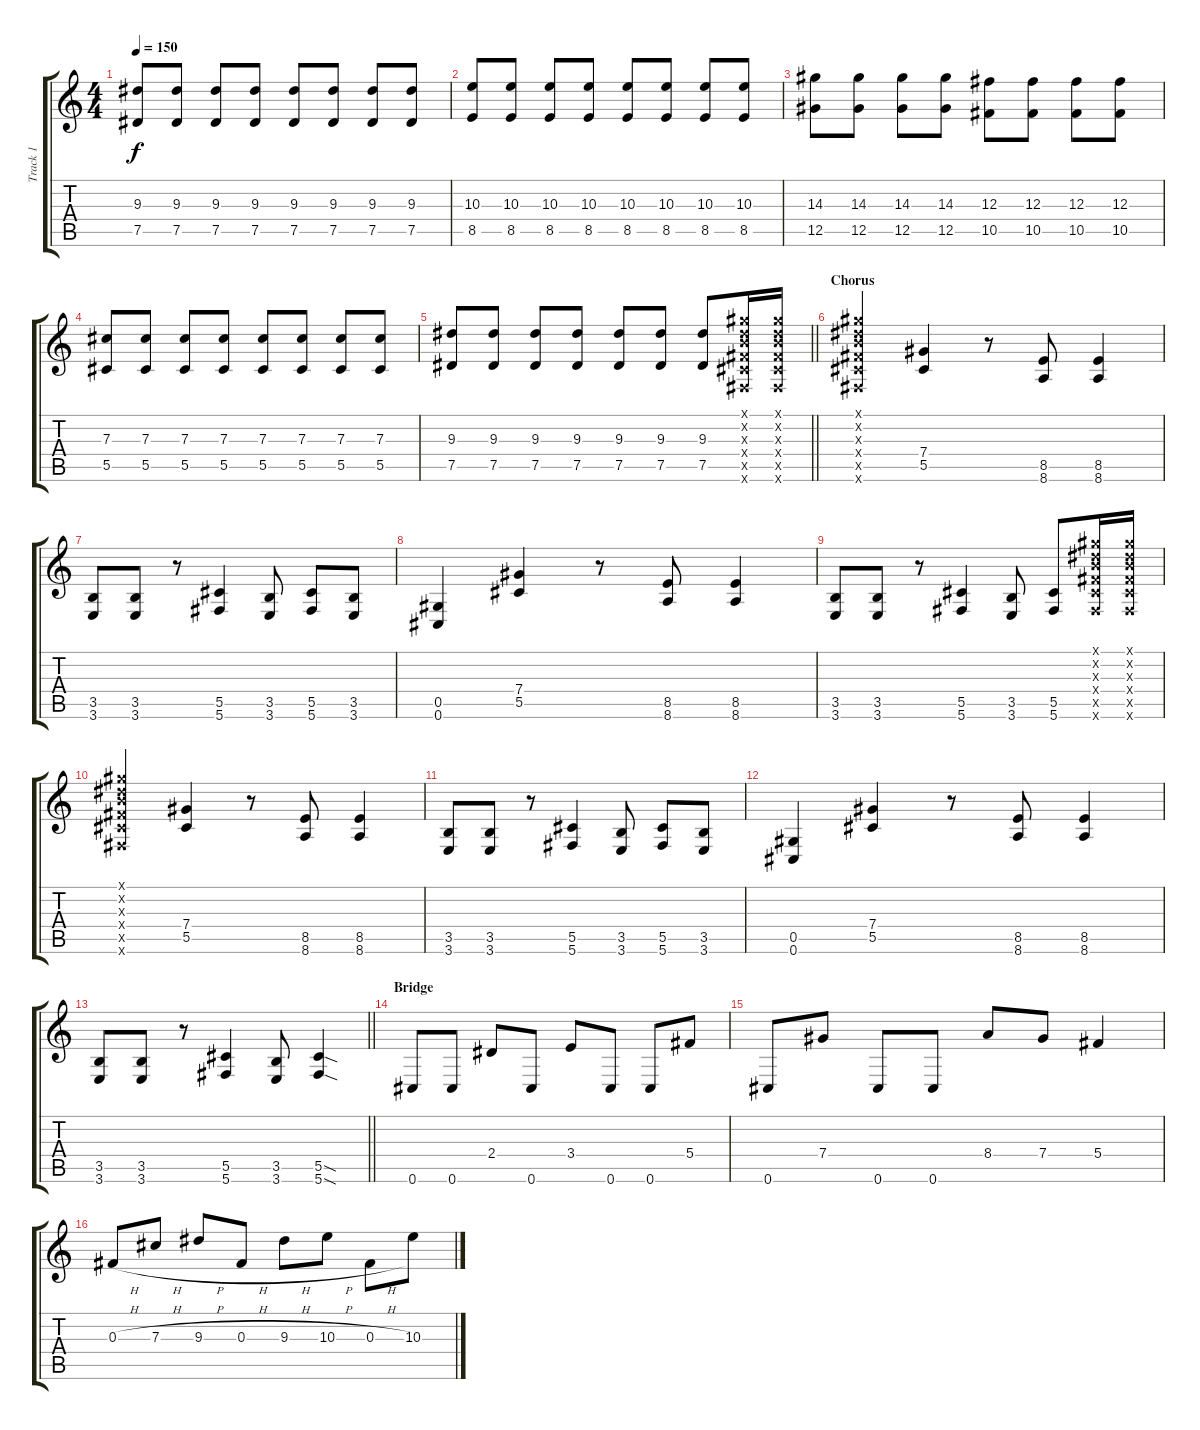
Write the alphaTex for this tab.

\track ("Track 1" "Track 1") {instrument distortionguitar}
\staff {score tabs}
\tuning (Eb4 Bb3 Gb3 Db3 Ab2 Db2) {hide}
\ts (4 4)
\tempo 150
\clef g2
\ks c
(9.3 7.5).8{dy f} (9.3 7.5).8 (9.3 7.5).8 (9.3 7.5).8 (9.3 7.5).8 (9.3 7.5).8 (9.3 7.5).8 (9.3 7.5).8 |
(10.3 8.5).8 (10.3 8.5).8 (10.3 8.5).8 (10.3 8.5).8 (10.3 8.5).8 (10.3 8.5).8 (10.3 8.5).8 (10.3 8.5).8 |
(14.3 12.5).8 (14.3 12.5).8 (14.3 12.5).8 (14.3 12.5).8 (12.3 10.5).8 (12.3 10.5).8 (12.3 10.5).8 (12.3 10.5).8 |
(7.3 5.5).8 (7.3 5.5).8 (7.3 5.5).8 (7.3 5.5).8 (7.3 5.5).8 (7.3 5.5).8 (7.3 5.5).8 (7.3 5.5).8 |
\barLineRight lightlight
(9.3 7.5).8 (9.3 7.5).8 (9.3 7.5).8 (9.3 7.5).8 (9.3 7.5).8 (9.3 7.5).8 (9.3 7.5).8 (5.1{x} 5.2{x} 5.3{x} 5.4{x} 5.5{x} 5.6{x}).16 (5.1{x} 5.2{x} 5.3{x} 5.4{x} 5.5{x} 5.6{x}).16 |
\section ("" "Chorus")
(5.1{x} 5.2{x} 5.3{x} 5.4{x} 5.5{x} 5.6{x}).4 (7.4 5.5).4 r.8 (8.5 8.6).8 (8.5 8.6).4 |
(3.5 3.6).8 (3.5 3.6).8 r.8 (5.5 5.6).4 (3.5 3.6).8 (5.5 5.6).8 (3.5 3.6).8 |
(0.5 0.6).4 (7.4 5.5).4 r.8 (8.5 8.6).8 (8.5 8.6).4 |
(3.5 3.6).8 (3.5 3.6).8 r.8 (5.5 5.6).4 (3.5 3.6).8 (5.5 5.6).8 (5.1{x} 5.2{x} 5.3{x} 5.4{x} 5.5{x} 5.6{x}).16 (5.1{x} 5.2{x} 5.3{x} 5.4{x} 5.5{x} 5.6{x}).16 |
(5.1{x} 5.2{x} 5.3{x} 5.4{x} 5.5{x} 5.6{x}).4 (7.4 5.5).4 r.8 (8.5 8.6).8 (8.5 8.6).4 |
(3.5 3.6).8 (3.5 3.6).8 r.8 (5.5 5.6).4 (3.5 3.6).8 (5.5 5.6).8 (3.5 3.6).8 |
(0.5 0.6).4 (7.4 5.5).4 r.8 (8.5 8.6).8 (8.5 8.6).4 |
\barLineRight lightlight
(3.5 3.6).8 (3.5 3.6).8 r.8 (5.5 5.6).4 (3.5 3.6).8 (5.5{sod} 5.6{sod}).4 |
\section ("" "Bridge")
0.6.8 0.6.8 2.4.8 0.6.8 3.4.8 0.6.8 0.6.8 5.4.8 |
0.6.8 7.4.8 0.6.8 0.6.8 8.4.8 7.4.8 5.4.4 |
0.3{h}.8 7.3{h}.8 9.3{h}.8 0.3{h}.8 9.3{h}.8 10.3{h}.8 0.3{h}.8 10.3{h}.8
